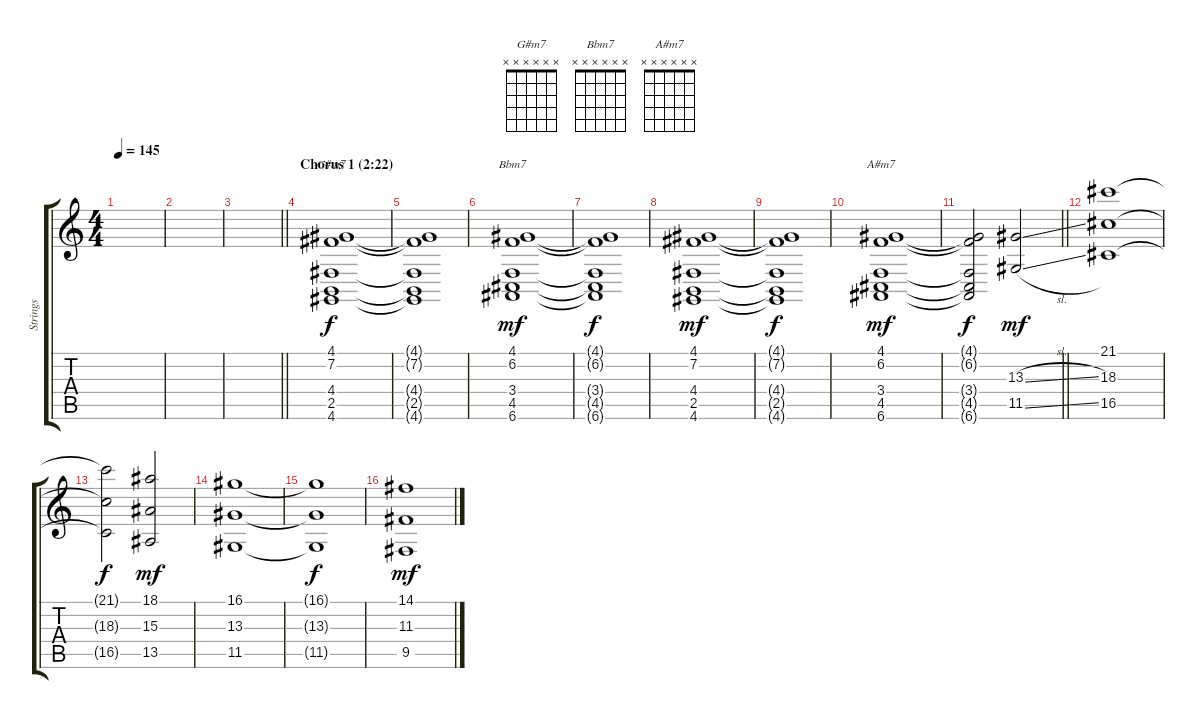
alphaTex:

\track ("Strings" "Strings") {instrument stringensemble1}
\staff {score tabs}
\tuning (E4 B3 G3 D3 A2 E2) {hide}
\chord ("G#m7" x x x x x x)
\chord ("Bbm7" x x x x x x)
\chord ("A#m7" x x x x x x)
\ts (4 4)
\tempo 145
\clef g2
\ks c
|
|
\barLineRight lightlight
|
\section ("" "Chorus 1 (2:22)")
(4.1 7.2 4.4 2.5 4.6).1{ch "G#m7"} |
(4.1{t} 7.2{t} 4.4{t} 2.5{t} 4.6{t}).1{dy f} |
(4.1 6.2 3.4 4.5 6.6).1{ch "Bbm7" dy mf} |
(4.1{t} 6.2{t} 3.4{t} 4.5{t} 6.6{t}).1{dy f} |
(4.1 7.2 4.4 2.5 4.6).1{dy mf} |
(4.1{t} 7.2{t} 4.4{t} 2.5{t} 4.6{t}).1{dy f} |
(4.1 6.2 3.4 4.5 6.6).1{ch "A#m7" dy mf} |
\barLineRight lightlight
(4.1{t} 6.2{t} 3.4{t} 4.5{t} 6.6{t}).2{dy f} (13.3{sl} 11.5{sl}).2{dy mf} |
(21.1 18.3 16.5).1 |
(21.1{t} 18.3{t} 16.5{t}).2{dy f} (18.1 15.3 13.5).2{dy mf} |
(16.1 13.3 11.5).1 |
(16.1{t} 13.3{t} 11.5{t}).1{dy f} |
(14.1 11.3 9.5).1{dy mf}
